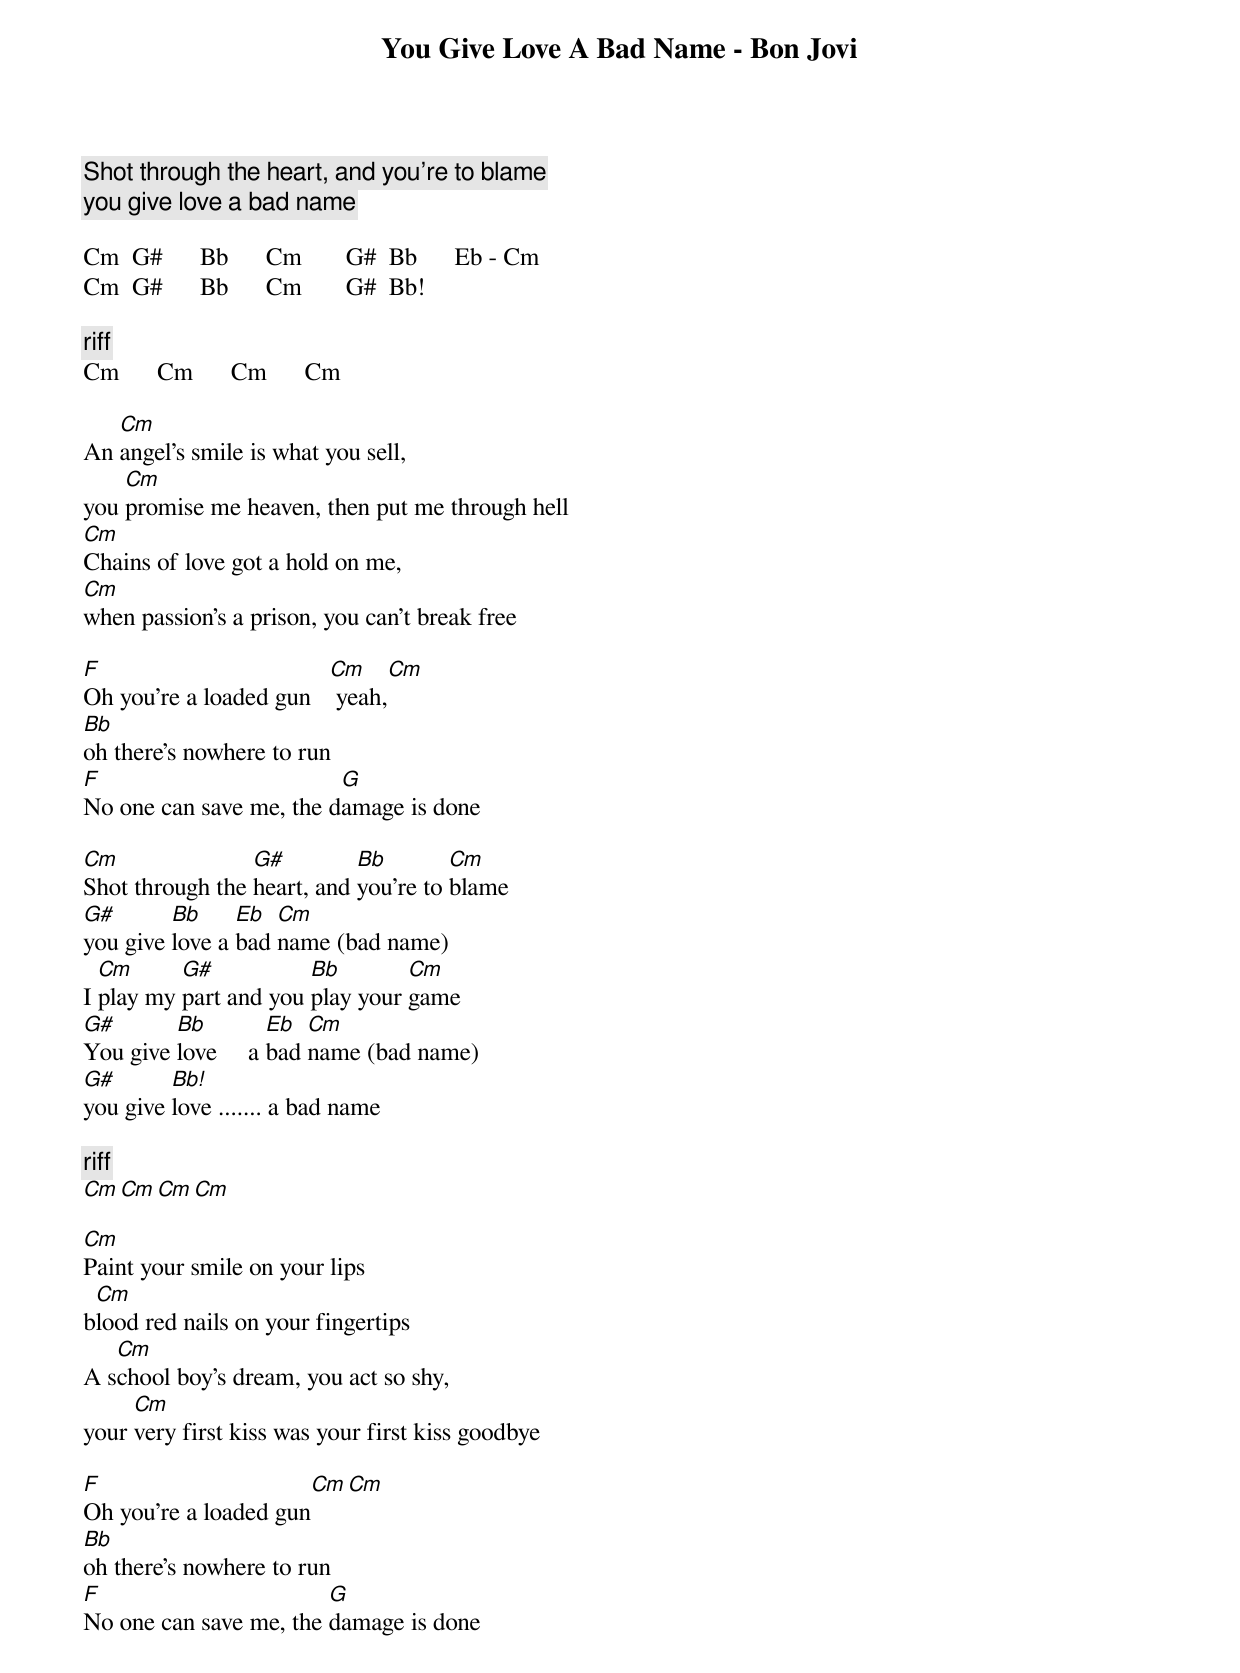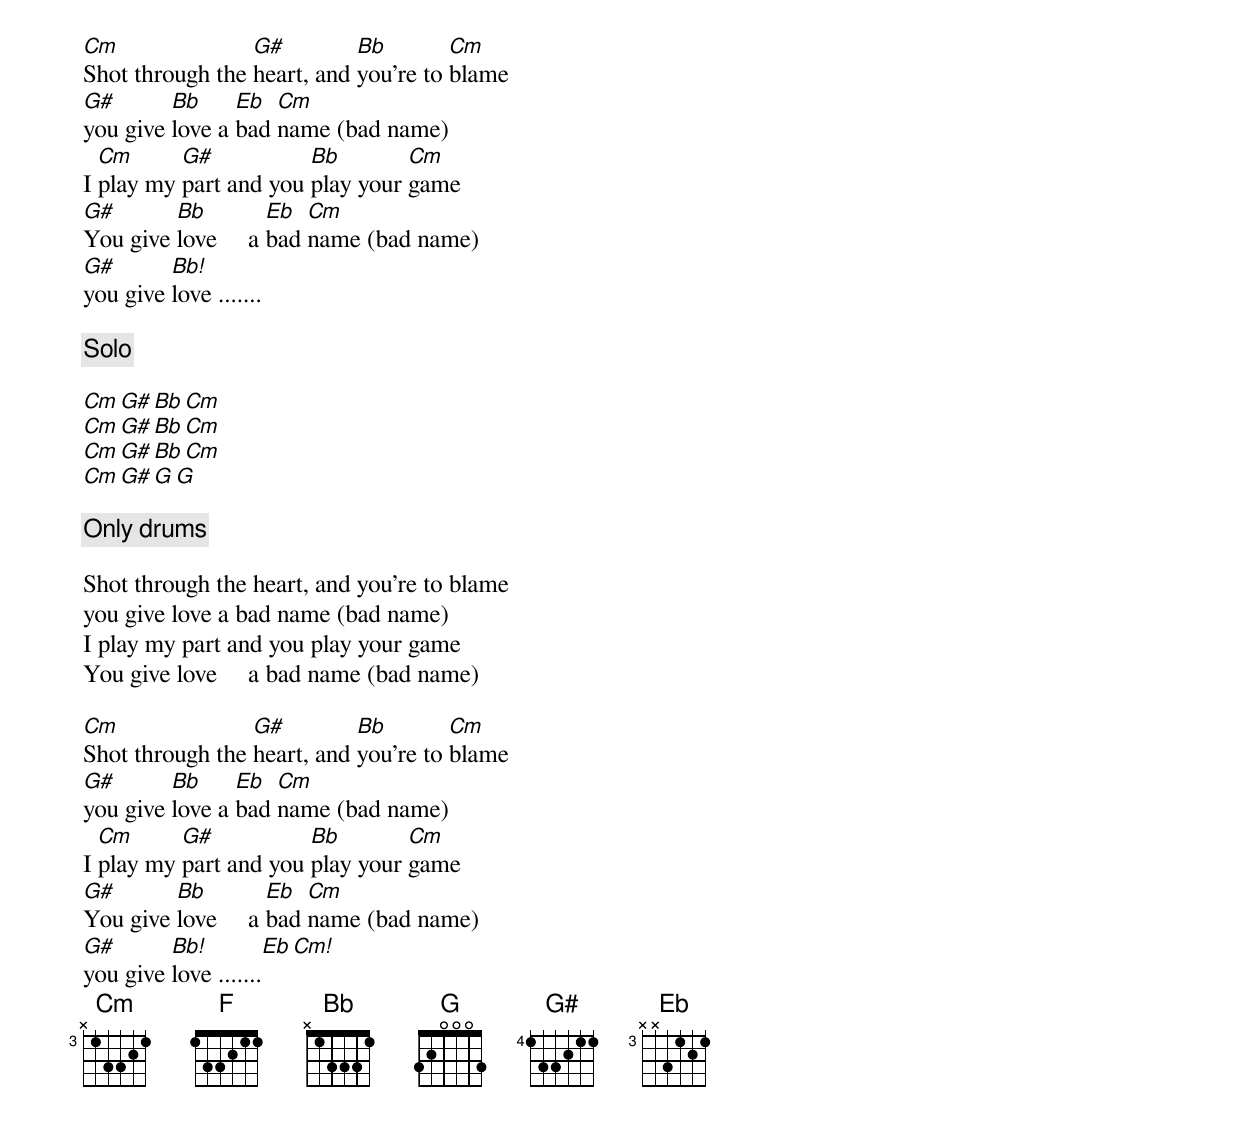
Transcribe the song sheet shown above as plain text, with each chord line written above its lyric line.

You Give Love A Bad Name - Bon Jovi

Shot through the heart, and you're to blame
you give love a bad name

Cm  G#      Bb      Cm       G#  Bb      Eb - Cm
Cm  G#      Bb      Cm       G#  Bb!

[riff]
Cm      Cm      Cm      Cm

   Cm
An angel's smile is what you sell,
    Cm
you promise me heaven, then put me through hell
Cm
Chains of love got a hold on me,
Cm
when passion's a prison, you can't break free

F                        Cm    Cm
Oh you're a loaded gun    yeah,
Bb
oh there's nowhere to run
F                        G
No one can save me, the damage is done

Cm               G#         Bb        Cm
Shot through the heart, and you're to blame
G#       Bb     Eb  Cm
you give love a bad name (bad name)
  Cm      G#           Bb        Cm
I play my part and you play your game
G#       Bb         Eb  Cm
You give love     a bad name (bad name)
G#       Bb!
you give love ....... a bad name

[riff]
Cm      Cm      Cm      Cm

Cm
Paint your smile on your lips
 Cm
blood red nails on your fingertips
   Cm
A school boy's dream, you act so shy,
     Cm
your very first kiss was your first kiss goodbye

F                        Cm  Cm
Oh you're a loaded gun
Bb
oh there's nowhere to run
F                       G
No one can save me, the damage is done

Cm               G#         Bb        Cm
Shot through the heart, and you're to blame
G#       Bb     Eb  Cm
you give love a bad name (bad name)
  Cm      G#           Bb        Cm
I play my part and you play your game
G#       Bb         Eb  Cm
You give love     a bad name (bad name)
G#       Bb!
you give love .......

[Solo]

Cm       G#       Bb       Cm
Cm       G#       Bb       Cm
Cm       G#       Bb       Cm
Cm       G#       G        G

[Only drums]

Shot through the heart, and you're to blame
you give love a bad name (bad name)
I play my part and you play your game
You give love     a bad name (bad name)

Cm               G#         Bb        Cm
Shot through the heart, and you're to blame
G#       Bb     Eb  Cm
you give love a bad name (bad name)
  Cm      G#           Bb        Cm
I play my part and you play your game
G#       Bb         Eb  Cm
You give love     a bad name (bad name)
G#       Bb!           Eb  Cm!
you give love .......
